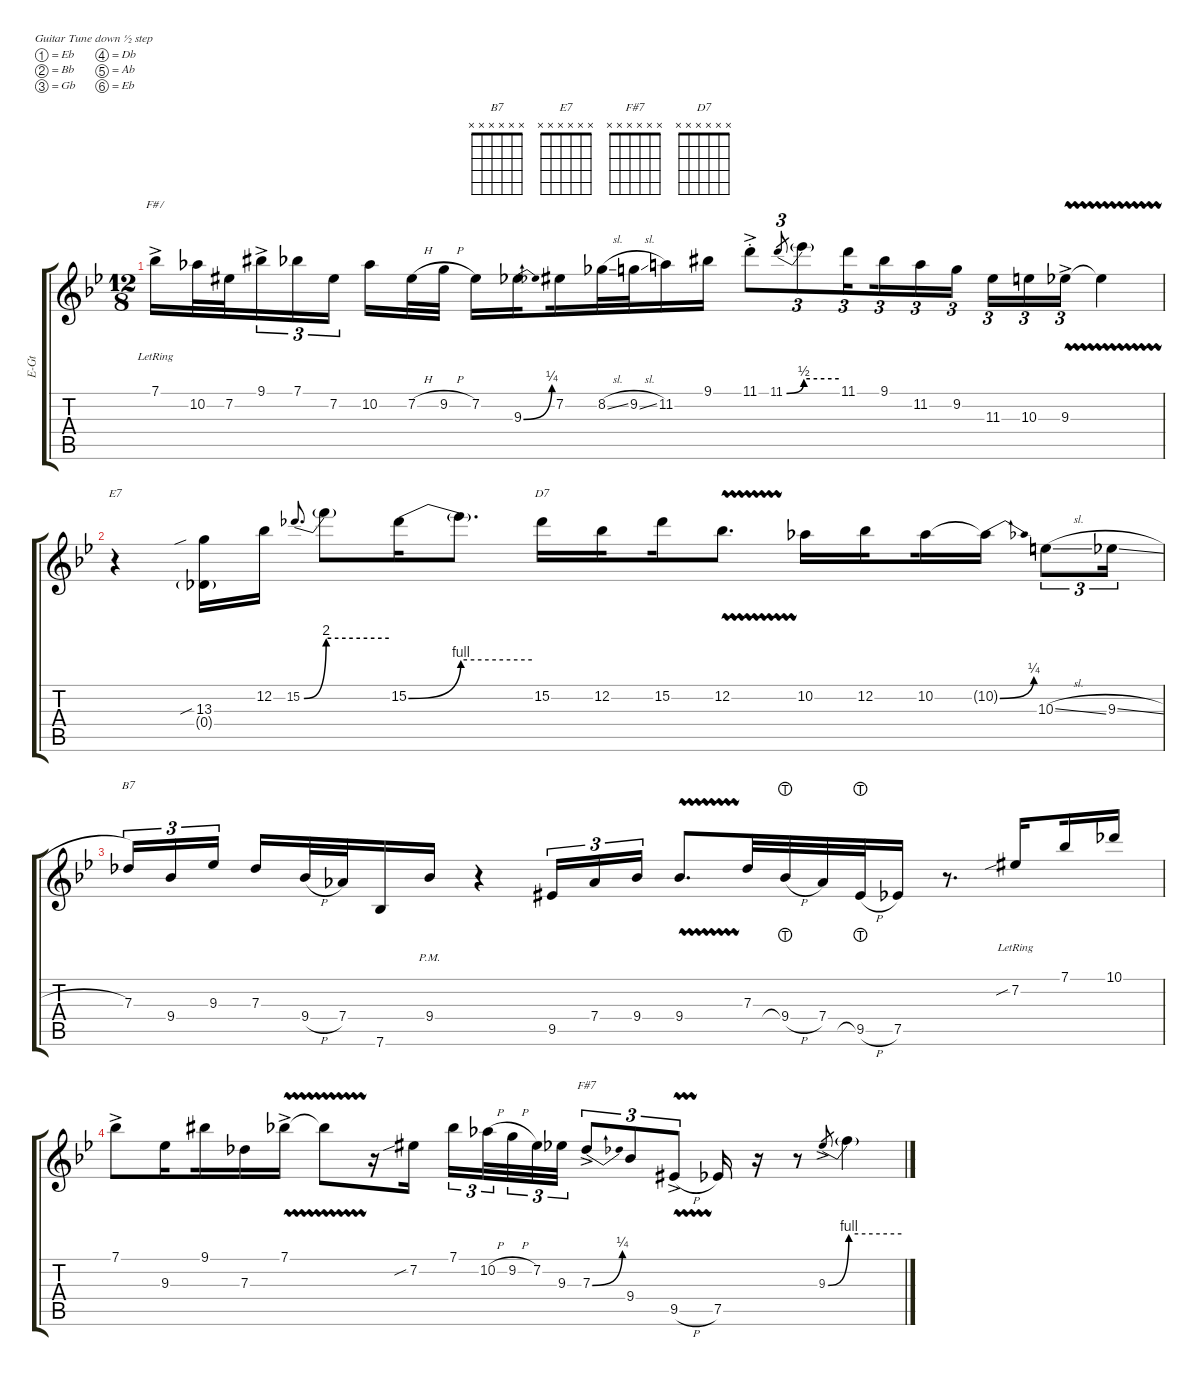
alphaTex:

\hideDynamics
\bracketExtendMode groupsimilarinstruments
\otherSystemsTrackNameOrientation horizontal
\track ("Guitar" "E-Gt") {multiBarRest instrument overdrivenguitar}
\staff {score tabs}
\tuning (Eb4 Bb3 Gb3 Db3 Ab2 Eb2)
\chord ("B7" x x x x x x)
\chord ("E7" x x x x x x)
\chord ("F#7" x x x x x x)
\chord ("D7" x x x x x x)
\ts (12 8)
\tempo (84 hide)
\clef g2
\ks bb
7.1{ac lr acc forcenatural}.16{ch "F#7" dy mf beam Down beam merge} 10.2{acc forcenatural}.32{beam Down beam merge} 7.2{acc #}.32{beam Down beam merge} 9.1{ac acc #}.16{tu (3 2) beam Down beam merge} 7.1{acc forcenatural}.16{tu (3 2) beam Down beam merge} 7.2{acc #}.16{tu (3 2) beam Down beam splitsecondary} 10.2{acc forcenatural}.16{beam Down beam merge} 7.2{h acc #}.32{beam Down beam merge} 9.2{h acc #}.32{beam Down} 7.2{acc #}.16{beam Down} 9.3{be (bend 0 0 19.2 1) acc forcenatural}.16{beam Down beam splitsecondary} 7.2{acc #}.16{beam Down} 8.2{sl acc forcenatural}.32{beam Down} 9.2{sl acc #}.32{beam Down} 11.2{acc #}.16{beam Down} 9.1{acc #}.16{beam Down} 11.1{ac st acc #}.8{beam Down beam merge} 11.1{be (bend 0 0 60 2) acc #}.8{tu (3 2) gr beam Up beam merge} 11.1{be (hold 0 2 60 2) t}.8{tu (3 2) beam Down beam merge} 11.1{acc #}.16{tu (3 2) beam Down beam splitsecondary} 9.1{acc #}.16{tu (3 2) beam Down beam merge} 11.2{acc #}.16{tu (3 2) beam Down beam merge} 9.2{acc #}.16{tu (3 2) beam Down} 11.3{acc #}.16{tu (3 2) beam Down} 10.3{acc #}.16{tu (3 2) beam Down} 9.3{vw ac acc forcenatural}.16{tu (3 2) beam Down} 9.3{vw t acc forcenatural}.4{beam Down} |
r.4{ch "E7" beam Down} (13.3{sib acc #} 0.4{g acc forcenatural}).16{beam Down} 12.2{acc forcenatural}.16{beam Down} 15.2{be (bend 0 0 60 8) acc forcenatural}.8{d gr onbeat beam Up} 15.2{be (hold 0 8 60 8) t}.8{beam Down} 15.2{be (bend 0 0 60 4) acc forcenatural}.16{beam Down} 15.2{be (hold 0 4 60 4) t}.8{d beam Down} 15.2{acc forcenatural}.16{ch "D7" beam Down} 12.2{acc forcenatural}.16{beam Down beam splitsecondary} 15.2{acc forcenatural}.16{beam Down} 12.2{vw acc forcenatural}.8{d beam Down} 10.2{acc forcenatural}.16{beam Down beam merge} 12.2{acc forcenatural}.16{beam Down beam splitsecondary} 10.2{acc forcenatural}.16{beam Down} 10.2{be (bend 0 0 17.4 1) t acc forcenatural}.16{beam Down beam splitsecondary} 10.3{sl acc #}.8{tu (3 2) beam Down beam merge} 9.3{sl acc forcenatural}.16{tu (3 2) beam Down} |
7.3{acc forcenatural}.16{tu (3 2) ch "B7" beam Up beam merge} 9.4{acc forcenatural}.16{tu (3 2) beam Up beam merge} 9.3{acc forcenatural}.16{tu (3 2) beam Up beam splitsecondary} 7.3{acc forcenatural}.16{beam Up beam merge} 9.4{h acc forcenatural}.32{beam Up beam merge} 7.4{acc forcenatural}.32{beam Up beam merge} 7.6{acc forcenatural}.16{beam Up beam merge} 9.4{pm acc forcenatural}.16{beam Up} r.4{beam Up} 9.5{acc #}.16{tu (3 2) beam Up} 7.4{acc forcenatural}.16{tu (3 2) beam Up} 9.4{acc forcenatural}.16{tu (3 2) beam Up} 9.4{vw acc forcenatural}.8{d beam Up} 7.3{acc forcenatural}.32{beam Up} 9.4{h lht acc forcenatural}.32{beam Up} 7.4{acc forcenatural}.32{beam Up} 9.5{h lht acc #}.32{beam Up} 7.5{acc forcenatural}.16{beam Up} r.8{d beam Up} 7.2{sib lr acc #}.16{beam Down beam splitsecondary} 7.1{acc forcenatural}.16{beam Down} 10.1{acc forcenatural}.16{beam Down} |
7.1{ac acc forcenatural}.8{beam Down} 9.3{acc forcenatural}.16{beam Down beam splitsecondary} 9.1{acc #}.16{beam Down} 7.3{acc forcenatural}.16{beam Down} 7.1{vw ac acc forcenatural}.16{beam Down} 7.1{vw t acc forcenatural}.8{beam Down beam merge} r.16{beam Down beam merge} 7.2{sib acc #}.16{beam Down beam splitsecondary} 7.1{acc forcenatural}.16{tu (3 2) beam Down beam merge} 10.2{h acc forcenatural}.32{tu (3 2) beam Down beam merge} 9.2{h acc #}.32{tu (3 2) beam Down beam merge} 7.2{acc #}.32{tu (3 2) beam Down beam merge} 9.3{acc forcenatural}.32{tu (3 2) beam Down} 7.3{be (bend 0 0 21 1) ac acc forcenatural}.8{tu (3 2) ch "F#7" beam Up} 9.4{acc forcenatural}.8{tu (3 2) beam Up} 9.5{vw h ac acc #}.8{tu (3 2) beam Up} 7.5{acc forcenatural}.16{beam Up} r.16{beam Up} r.8{beam Up} 9.3{be (bend 0 0 60 4) ac acc forcenatural}.8{gr beam Up} 9.3{be (hold 0 4 60 4) t}.4{beam Down}
